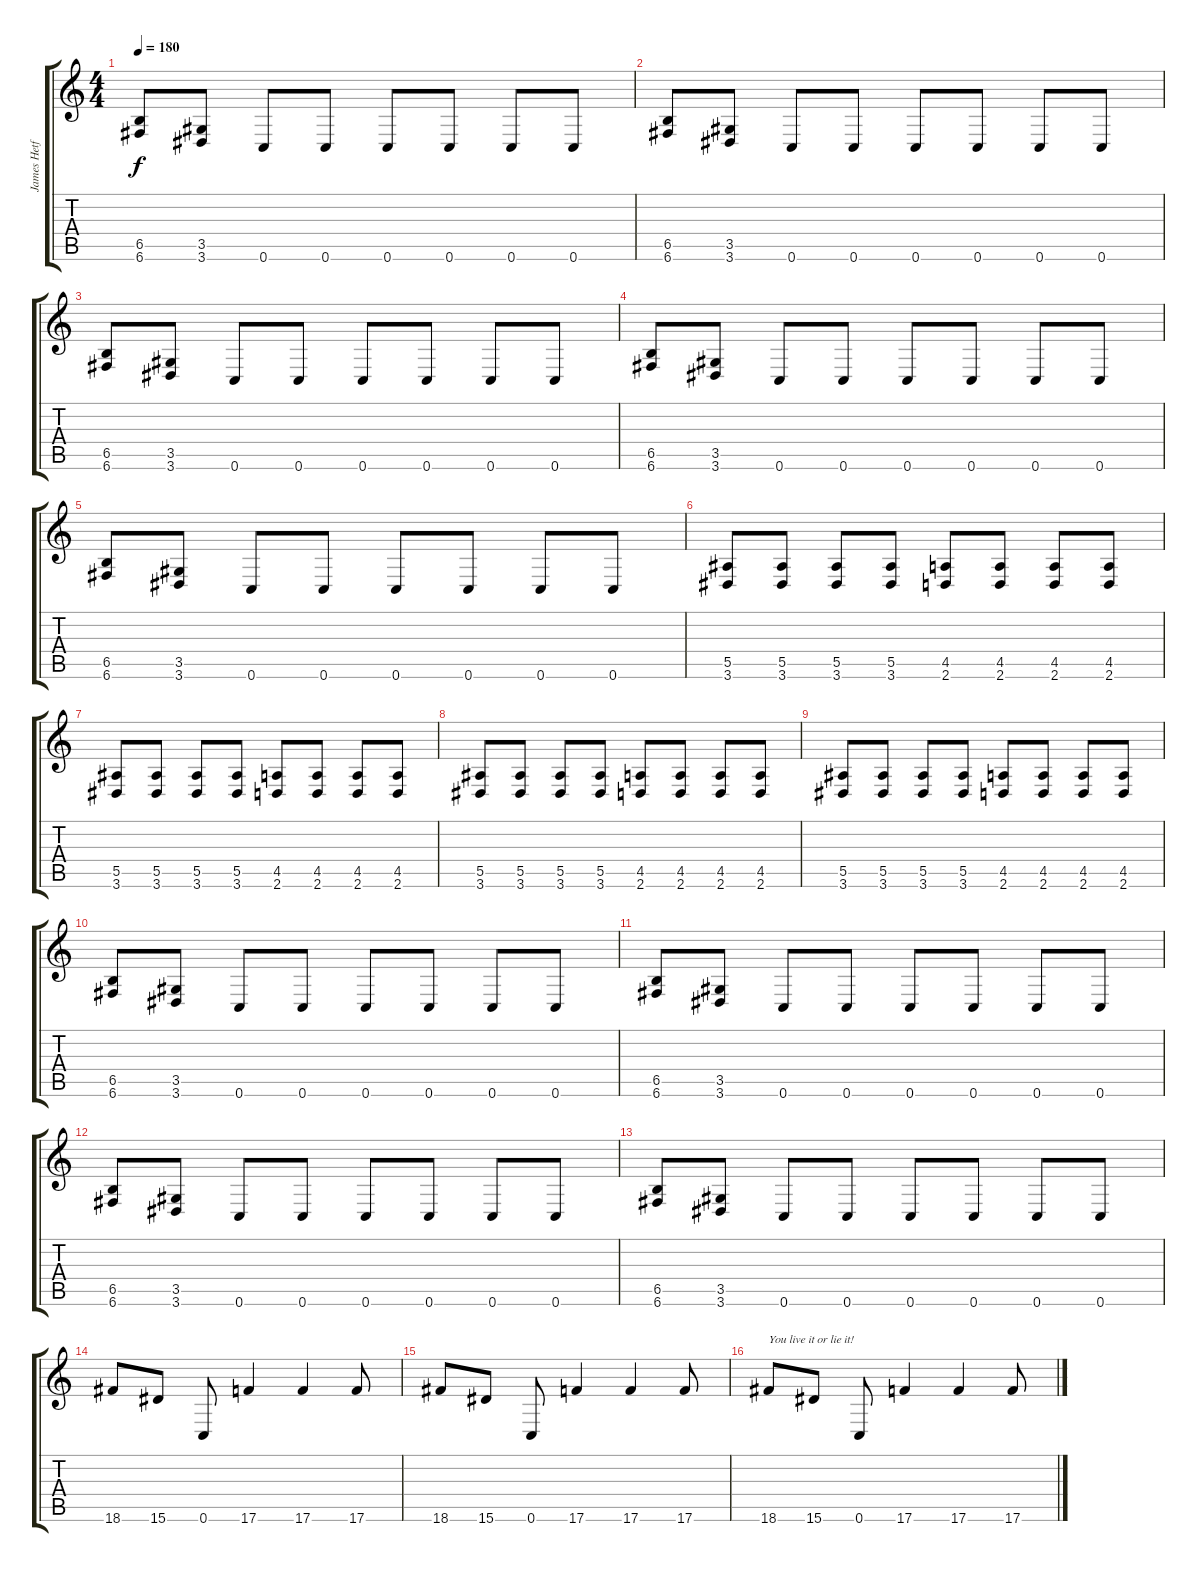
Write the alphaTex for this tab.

\track ("James Hetfield" "James Hetf") {instrument distortionguitar}
\staff {score tabs}
\tuning (C4 G3 Eb3 Bb2 F2 C2) {hide}
\ts (4 4)
\tempo 180
\clef g2
\ks c
(6.5 6.6).8{dy f} (3.5 3.6).8 0.6.8 0.6.8 0.6.8 0.6.8 0.6.8 0.6.8 |
(6.5 6.6).8 (3.5 3.6).8 0.6.8 0.6.8 0.6.8 0.6.8 0.6.8 0.6.8 |
(6.5 6.6).8 (3.5 3.6).8 0.6.8 0.6.8 0.6.8 0.6.8 0.6.8 0.6.8 |
(6.5 6.6).8 (3.5 3.6).8 0.6.8 0.6.8 0.6.8 0.6.8 0.6.8 0.6.8 |
(6.5 6.6).8 (3.5 3.6).8 0.6.8 0.6.8 0.6.8 0.6.8 0.6.8 0.6.8 |
(5.5 3.6).8 (5.5 3.6).8 (5.5 3.6).8 (5.5 3.6).8 (4.5 2.6).8 (4.5 2.6).8 (4.5 2.6).8 (4.5 2.6).8 |
(5.5 3.6).8 (5.5 3.6).8 (5.5 3.6).8 (5.5 3.6).8 (4.5 2.6).8 (4.5 2.6).8 (4.5 2.6).8 (4.5 2.6).8 |
(5.5 3.6).8 (5.5 3.6).8 (5.5 3.6).8 (5.5 3.6).8 (4.5 2.6).8 (4.5 2.6).8 (4.5 2.6).8 (4.5 2.6).8 |
(5.5 3.6).8 (5.5 3.6).8 (5.5 3.6).8 (5.5 3.6).8 (4.5 2.6).8 (4.5 2.6).8 (4.5 2.6).8 (4.5 2.6).8 |
(6.5 6.6).8 (3.5 3.6).8 0.6.8 0.6.8 0.6.8 0.6.8 0.6.8 0.6.8 |
(6.5 6.6).8 (3.5 3.6).8 0.6.8 0.6.8 0.6.8 0.6.8 0.6.8 0.6.8 |
(6.5 6.6).8 (3.5 3.6).8 0.6.8 0.6.8 0.6.8 0.6.8 0.6.8 0.6.8 |
(6.5 6.6).8 (3.5 3.6).8 0.6.8 0.6.8 0.6.8 0.6.8 0.6.8 0.6.8 |
18.6.8 15.6.8 0.6.8 17.6.4 17.6.4 17.6.8 |
18.6.8 15.6.8 0.6.8 17.6.4 17.6.4 17.6.8 |
18.6.8{txt "You live it or lie it!"} 15.6.8 0.6.8 17.6.4 17.6.4 17.6.8
